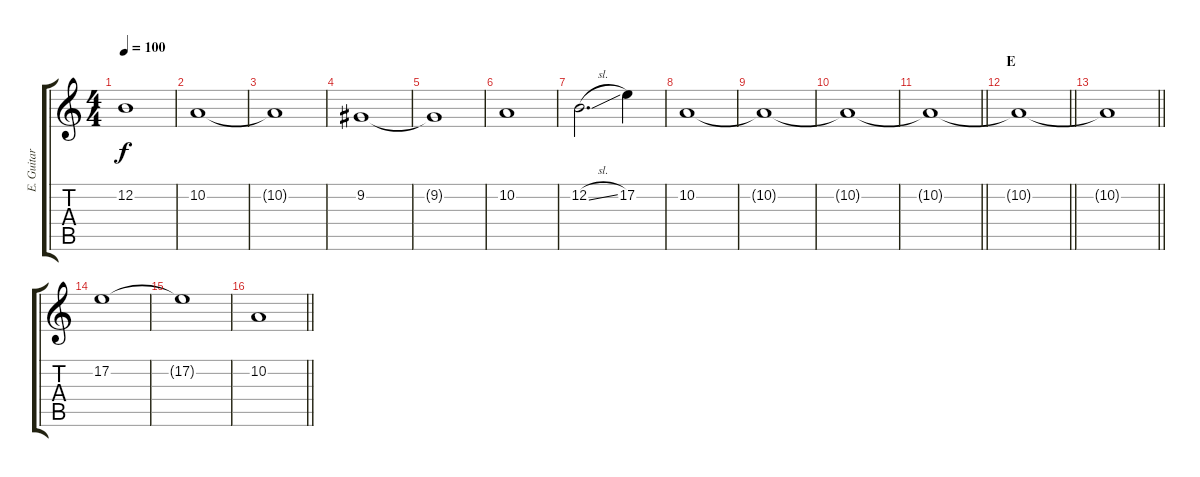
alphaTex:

\track ("E. Guitar 1 (Hiroto)" "E. Guitar ") {instrument pad2warm}
\staff {score tabs}
\tuning (E4 B3 G3 D3 A2 E2) {hide}
\ts (4 4)
\tempo 100
\clef g2
\ks c
12.2.1{dy f} |
10.2.1 |
10.2{t}.1 |
9.2.1 |
9.2{t}.1 |
10.2.1 |
12.2{sl}.2{d} 17.2.4 |
10.2.1 |
10.2{t}.1 |
10.2{t}.1 |
\barLineRight lightlight
10.2{t}.1 |
\section ("" "E")
\barLineRight lightlight
10.2{t}.1 |
\barLineRight lightlight
10.2{t}.1 |
17.2.1 |
17.2{t}.1 |
\barLineRight lightlight
10.2.1
